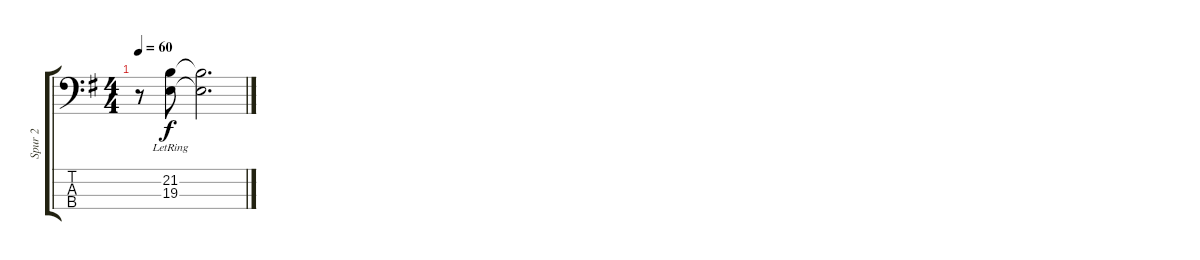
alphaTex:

\track ("Spur 2" "Spur 2") {instrument acousticgrandpiano}
\staff {score tabs}
\tuning (G2 D2 A1 E1) {hide}
\ts (4 4)
\tempo 60
\clef f4
\ks g
r.8{dy f} (21.2{lr} 19.3{lr}).8 (21.2{t} 19.3{t}).2{d}
